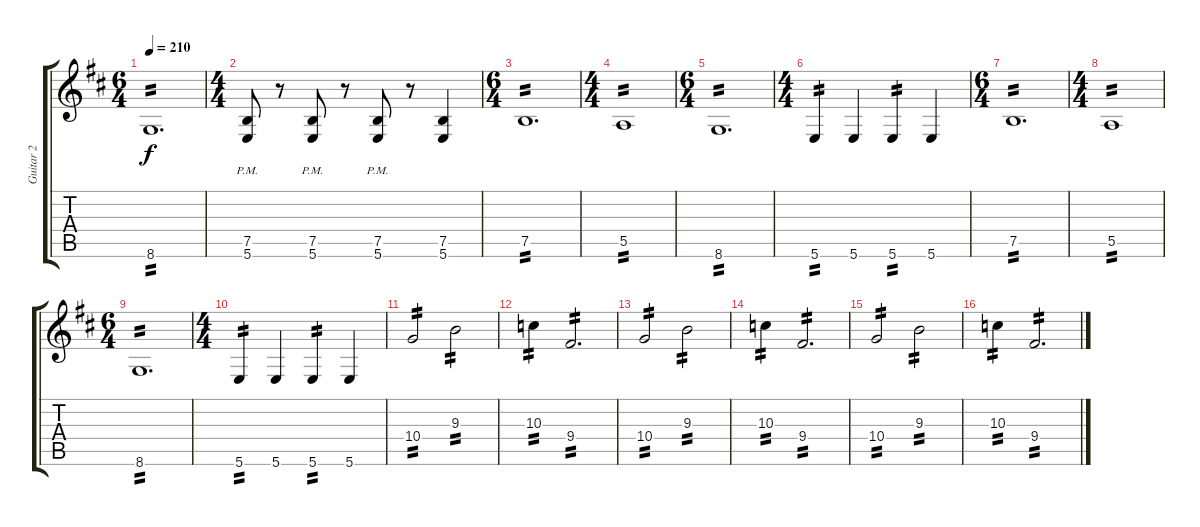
\track ("Guitar 2" "Guitar 2") {instrument distortionguitar}
\staff {score tabs}
\tuning (B3 Gb3 D3 A2 E2 B1) {hide}
\ts (6 4)
\tempo 210
\clef g2
\ks bminor
8.6.1{d tp 2 dy f} |
\ts (4 4)
(7.5 5.6{pm}).8 r.8 (7.5 5.6{pm}).8 r.8 (7.5 5.6{pm}).8 r.8 (7.5 5.6).4 |
\ts (6 4)
7.5.1{d tp 2} |
\ts (4 4)
5.5.1{tp 2} |
\ts (6 4)
8.6.1{d tp 2} |
\ts (4 4)
5.6.4{tp 2} 5.6.4 5.6.4{tp 2} 5.6.4 |
\ts (6 4)
7.5.1{d tp 2} |
\ts (4 4)
5.5.1{tp 2} |
\ts (6 4)
8.6.1{d tp 2} |
\ts (4 4)
5.6.4{tp 2} 5.6.4 5.6.4{tp 2} 5.6.4 |
10.4.2{tp 2} 9.3.2{tp 2} |
10.3.4{tp 2} 9.4.2{d tp 2} |
10.4.2{tp 2} 9.3.2{tp 2} |
10.3.4{tp 2} 9.4.2{d tp 2} |
10.4.2{tp 2} 9.3.2{tp 2} |
10.3.4{tp 2} 9.4.2{d tp 2}
